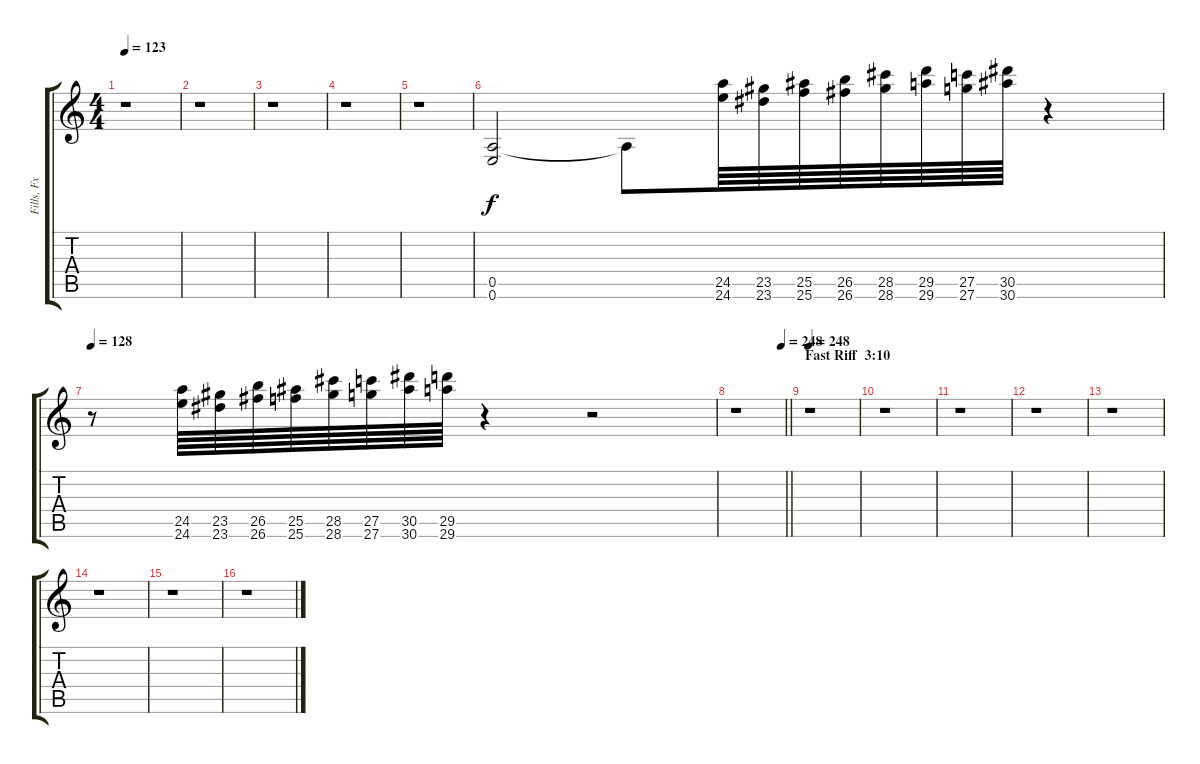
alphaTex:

\track ("Fills, Fx" "Fills, Fx") {instrument distortionguitar}
\staff {score tabs}
\tuning (E4 B3 G3 D3 A2 E2) {hide}
\ts (4 4)
\tempo 123
\clef g2
\ks c
r.1{dy p} |
r.1 |
r.1 |
r.1 |
r.1 |
(0.5 0.6).2{dy f} 0.5{t}.8 (24.5 24.6).64{volume 12 balance 14 instrument guitarfretnoise} (23.5 23.6).64 (25.5 25.6).64 (26.5 26.6).64 (28.5 28.6).64 (29.5 29.6).64 (27.5 27.6).64 (30.5 30.6).64 r.4 |
\tempo 128
r.8 (24.5 24.6).64 (23.5 23.6).64 (26.5 26.6).64 (25.5 25.6).64 (28.5 28.6).64 (27.5 27.6).64 (30.5 30.6).64 (29.5 29.6).64 r.4 r.2{instrument distortionguitar} |
\tempo (248 0.9375)
\barLineRight lightlight
r.1 |
\section ("" "Fast Riff  3:10")
\tempo 248
r.1 |
r.1 |
r.1 |
r.1 |
r.1 |
r.1 |
r.1 |
r.1
